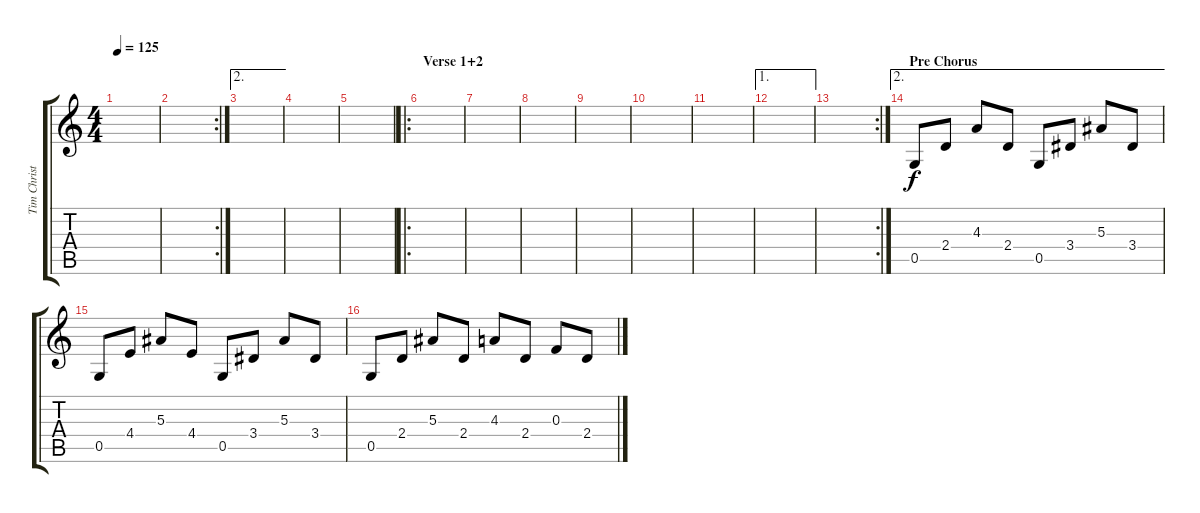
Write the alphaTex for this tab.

\track ("Tim Christensen (Guitar 2)" "Tim Christ") {instrument overdrivenguitar}
\staff {score tabs}
\tuning (D4 A3 F3 C3 G2 D2) {hide}
\ts (4 4)
\tempo 125
\clef g2
\ks c
|
\rc 2
|
\ae 2
|
|
|
\ro
\section ("" "Verse 1+2")
|
|
|
|
|
|
\ae 1
|
\rc 2
|
\ae 2
\section ("" "Pre Chorus")
0.5.8 2.4.8 4.3.8 2.4.8 0.5.8 3.4.8 5.3.8 3.4.8 |
0.5.8 4.4.8 5.3.8 4.4.8 0.5.8 3.4.8 5.3.8 3.4.8 |
0.5.8 2.4.8 5.3.8 2.4.8 4.3.8 2.4.8 0.3.8 2.4.8
